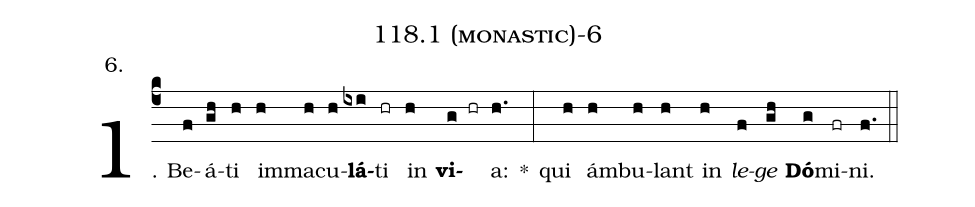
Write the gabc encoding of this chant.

name: 118.1 (monastic)-6;
annotation: 6.;
%%
(c4)1. Be(f)á(gh)ti(h) im(h)ma(h)cu(h)<b>lá</b>(ixi)ti(hr) in(h) <b>vi</b>(g hr)a:(h.) *(:) qui(h) ám(h)bu(h)lant(h) in(h) <i>le</i>(f)<i>ge</i>(gh) <b>Dó</b>(g)mi(fr)ni.(f.) (::)
